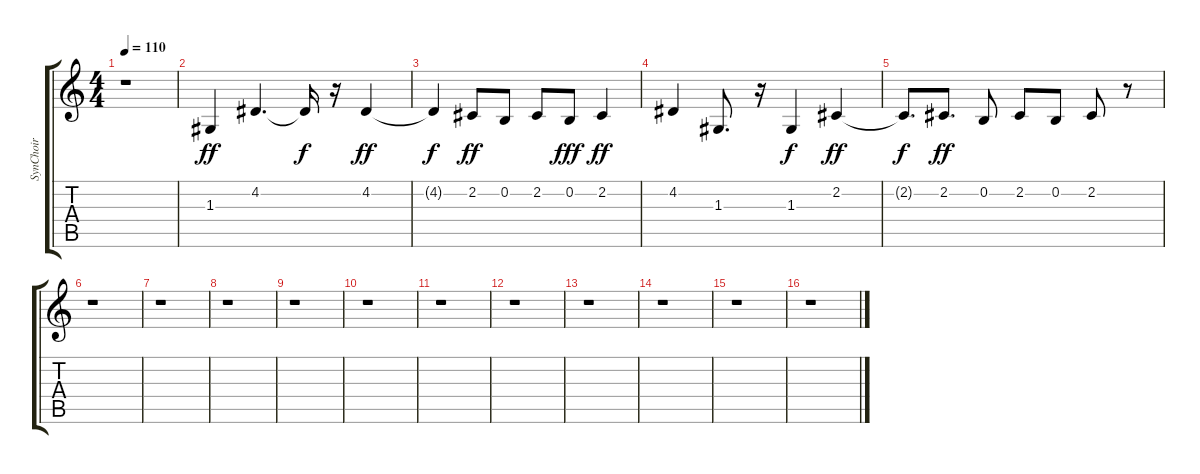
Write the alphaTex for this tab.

\track ("SynChoir" "SynChoir") {instrument pad4choir}
\staff {score tabs}
\tuning (E4 B3 G3 D3 A2 E2) {hide}
\ts (4 4)
\tempo 110
\clef g2
\ks c
r.1{dy f} |
1.3.4{dy ff} 4.2.4{d} 4.2{t}.16{dy f} r.16 4.2.4{dy ff} |
4.2{t}.4{dy f} 2.2.8{dy ff} 0.2.8 2.2.8 0.2.8{dy fff} 2.2.4{dy ff} |
4.2.4 1.3.8{d} r.16 1.3.4{dy f} 2.2.4{dy ff} |
2.2{t}.8{d dy f} 2.2.8{d dy ff} 0.2.8 2.2.8 0.2.8 2.2.8 r.8 |
r.1 |
r.1 |
r.1 |
r.1 |
r.1 |
r.1 |
r.1 |
r.1 |
r.1 |
r.1 |
r.1
